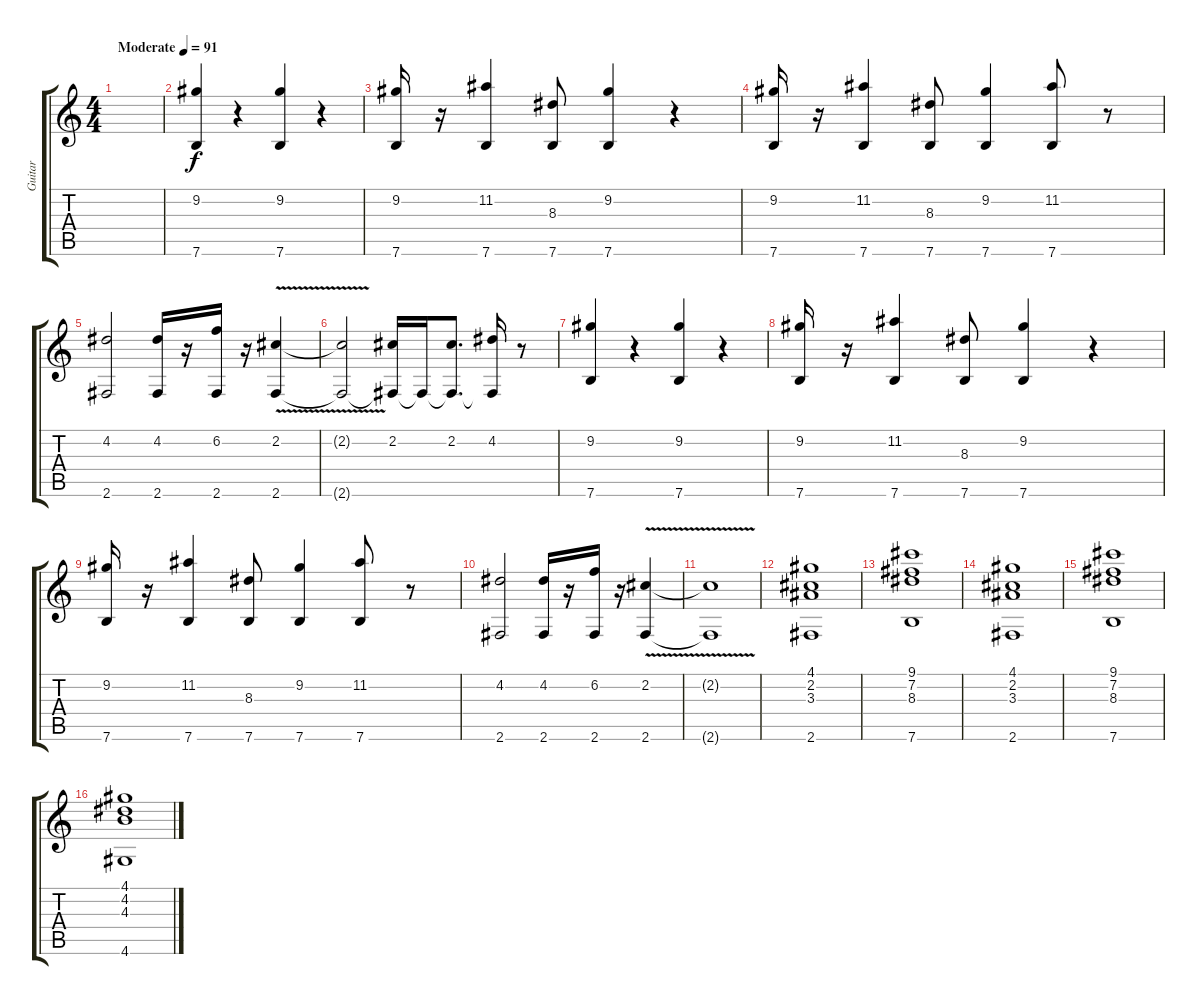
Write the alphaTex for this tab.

\track ("Guitar" "Guitar") {instrument electricguitarclean}
\staff {score tabs}
\tuning (E4 B3 G3 D3 A2 E2) {hide}
\ts (4 4)
\tempo (91 "Moderate")
\clef g2
\ks c
|
(9.2 7.6).4 r.4 (9.2 7.6).4 r.4 |
(9.2 7.6).16 r.16 (11.2 7.6).4 (8.3 7.6).8 (9.2 7.6).4 r.4 |
(9.2 7.6).16 r.16 (11.2 7.6).4 (8.3 7.6).8 (9.2 7.6).4 (11.2 7.6).8 r.8 |
(4.2 2.6).2 (4.2 2.6).16 r.16 (6.2 2.6).16 r.16 (2.2{v} 2.6).4 |
(2.2{t} 2.6{t}).2 (2.2 2.6{t}).16 2.6{t}.16 (2.2 2.6{t}).8{d} (4.2 2.6{t}).16 r.8 |
(9.2 7.6).4 r.4 (9.2 7.6).4 r.4 |
(9.2 7.6).16 r.16 (11.2 7.6).4 (8.3 7.6).8 (9.2 7.6).4 r.4 |
(9.2 7.6).16 r.16 (11.2 7.6).4 (8.3 7.6).8 (9.2 7.6).4 (11.2 7.6).8 r.8 |
(4.2 2.6).2 (4.2 2.6).16 r.16 (6.2 2.6).16 r.16 (2.2{v} 2.6).4 |
(2.2{t} 2.6{t}).1 |
(4.1 2.2 3.3 2.6).1 |
(9.1 7.2 8.3 7.6).1 |
(4.1 2.2 3.3 2.6).1 |
(9.1 7.2 8.3 7.6).1 |
(4.1 4.2 4.3 4.6).1
